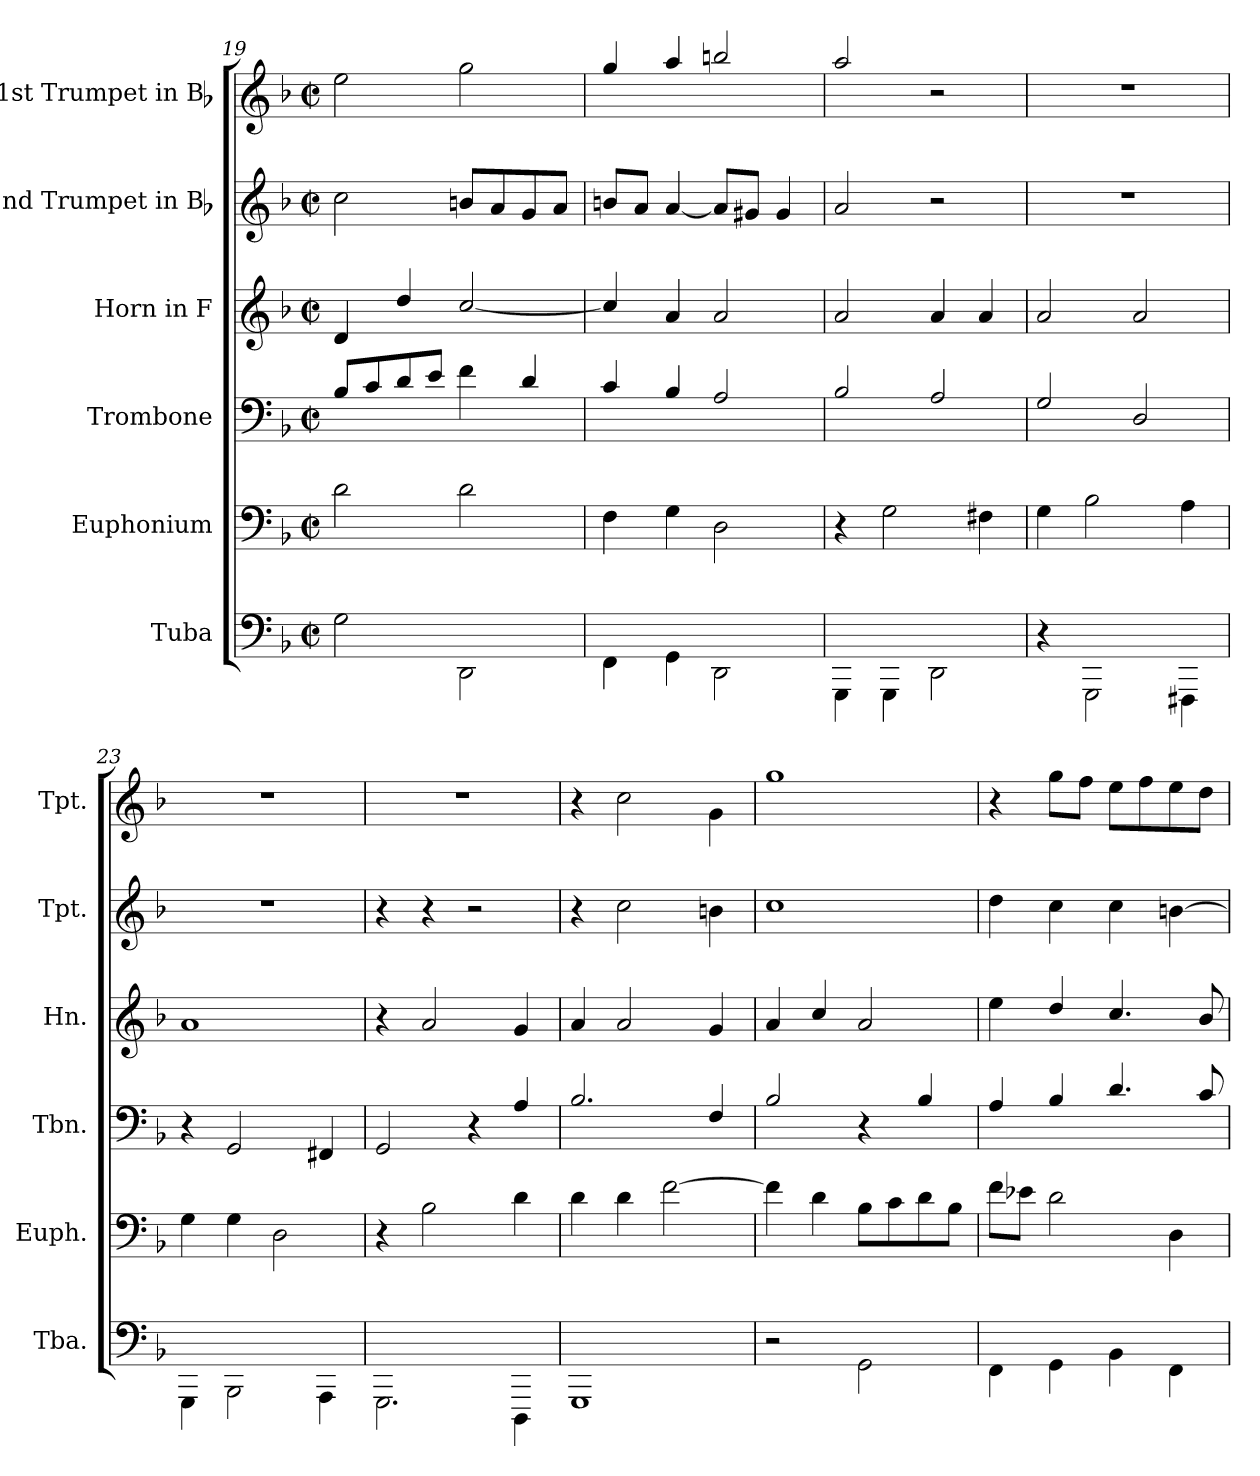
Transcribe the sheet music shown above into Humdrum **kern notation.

**kern	**kern	**kern	**kern	**kern	**kern
*part6	*part5	*part4	*part3	*part2	*part1
*staff6	*staff5	*staff4	*staff3	*staff2	*staff1
*I"Tuba	*I"Euphonium	*I"Trombone	*I"Horn in F	*I"2nd Trumpet in Bb	*I"1st Trumpet in Bb
*I'Tba.	*I'Euph.	*I'Tbn.	*I'Hn.	*I'Tpt.	*I'Tpt.
*clefF4	*clefF4	*clefF4	*clefG2	*clefG2	*clefG2
*	*	*	*ITrd4c7	*ITrd1c2	*ITrd1c2
*k[b-]	*k[b-]	*k[b-]	*k[b-e-]	*k[b-e-a-]	*k[b-e-a-]
*M2/2	*M2/2	*M2/2	*M2/2	*M2/2	*M2/2
*met(c|)	*met(c|)	*met(c|)	*met(c|)	*met(c|)	*met(c|)
=19	=19	=19	=19	=19	=19
2G\	2d\	8B-/L	4G/	2b-\	2dd\
.	.	8c/	.	.	.
.	.	8d/	4g/	.	.
.	.	8e/J	.	.	.
2DD\	2d\	4f\	[2f/	8an/L	2ff\
.	.	.	.	8g/	.
.	.	4d/	.	8f/	.
.	.	.	.	8g/J	.
=20	=20	=20	=20	=20	=20
4FF\	4F\	4c/	4f/]	8an/L	4ff/
.	.	.	.	8g/J	.
4GG\	4G\	4B-/	4d/	[4g/	4gg/
2DD\	2D\	2A/	2d/	8g/L]	2aan/
.	.	.	.	8f#X/J	.
.	.	.	.	4f#/	.
=21	=21	=21	=21	=21	=21
4GGG\	4r	2B-/	2d/	2g/	2gg/
4GGG\	2G\	.	.	.	.
2DD\	.	2A/	4d/	2r	2r
.	4F#X\	.	4d/	.	.
=22	=22	=22	=22	=22	=22
4r	4G\	2G/	2d/	1r	1r
2GGG\	2B-\	.	.	.	.
.	.	2D/	2d/	.	.
4FFF#X\	4A\	.	.	.	.
!!LO:PB:g=z
=23	=23	=23	=23	=23	=23
4GGG\	4G\	4r	1d	1r	1r
2BBB-\	4G\	2GG/	.	.	.
.	2D\	.	.	.	.
4AAA\	.	4FF#X/	.	.	.
=24	=24	=24	=24	=24	=24
2.GGG\	4r	2GG/	4r	4r	1r
.	2B-\	.	2d/	4r	.
.	.	4r	.	2r	.
4DDD\	4d\	4A/	4c/	.	.
=25	=25	=25	=25	=25	=25
1GGG	4d\	2.B-/	4d/	4r	4r
.	4d\	.	2d/	2b-\	2b-\
.	[2f\	.	.	.	.
.	.	4F/	4c/	4an\	4f\
=26	=26	=26	=26	=26	=26
2r	4f\]	2B-/	4d/	1b-	1ff
.	4d\	.	4f/	.	.
2GG\	8B-\L	4r	2d/	.	.
.	8c\	.	.	.	.
.	8d\	4B-/	.	.	.
.	8B-\J	.	.	.	.
=27	=27	=27	=27	=27	=27
4FF\	8f\L	4A/	4a\	4cc\	4r
.	8e-X\J	.	.	.	.
4GG\	2d\	4B-/	4g/	4b-\	8ff\L
.	.	.	.	.	8ee-\J
4BB-\	.	4.d/	4.f/	4b-\	8dd\L
.	.	.	.	.	8ee-\
4FF\	4D\	.	.	[4an\	8dd\
.	.	8c/	8e-/	.	8cc\J
=	=	=	=	=	=
*-	*-	*-	*-	*-	*-
